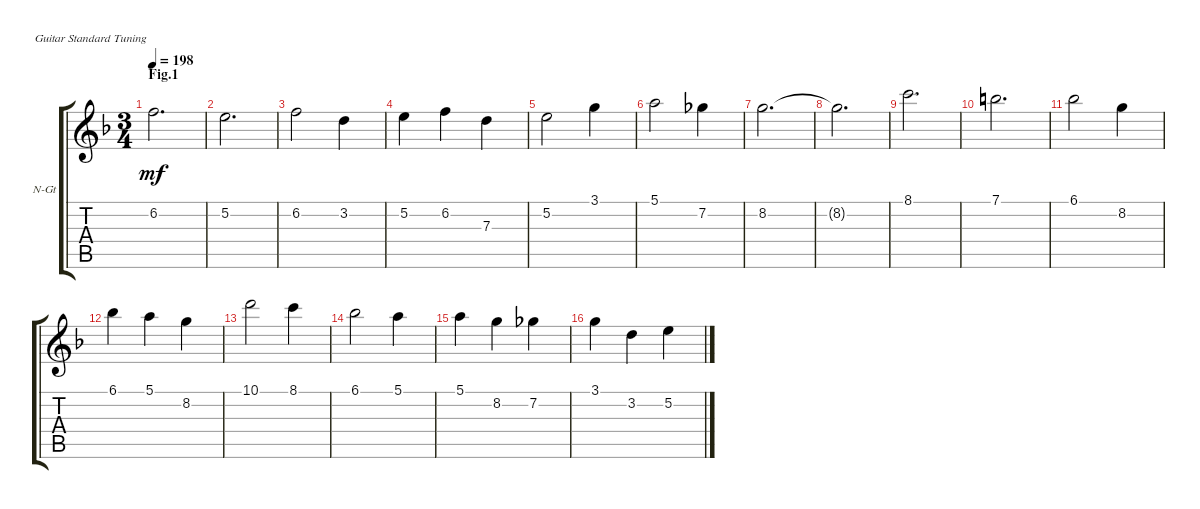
\bracketExtendMode groupsimilarinstruments
\firstSystemTrackNameOrientation horizontal
\otherSystemsTrackNameOrientation horizontal
\track ("Nylon Guitar" "N-Gt") {instrument acousticguitarnylon}
\staff {score tabs}
\tuning (E4 B3 G3 D3 A2 E2)
\ts (3 4)
\section ("" "Fig.1")
\tempo 198
\clef g2
\scale
0.485477
\ks f
6.2.2{d dy mf instrument acousticguitarnylon} |
\scale
0.257261 5.2.2{d} |
\scale
0.257261 6.2.2 3.2.4 |
\scale
0.333333 5.2.4 6.2.4 7.3.4 |
\scale
0.333333 5.2.2 3.1.4 |
\scale
0.333333 5.1.2 7.2.4 |
\scale
0.333333 8.2.2{d} |
\scale
0.333333 8.2{t}.2{d} |
\scale
0.333333 8.1.2{d} |
\scale
0.333333 7.1.2{d} |
\scale
0.333333 6.1.2 8.2.4 |
\scale
0.333333 6.1.4 5.1.4 8.2.4 |
\scale
0.333333 10.1.2 8.1.4 |
\scale
0.333333 6.1.2 5.1.4 |
\scale
0.333333 5.1.4 8.2.4 7.2.4 |
\scale
0.333333 3.1.4 3.2.4 5.2.4
